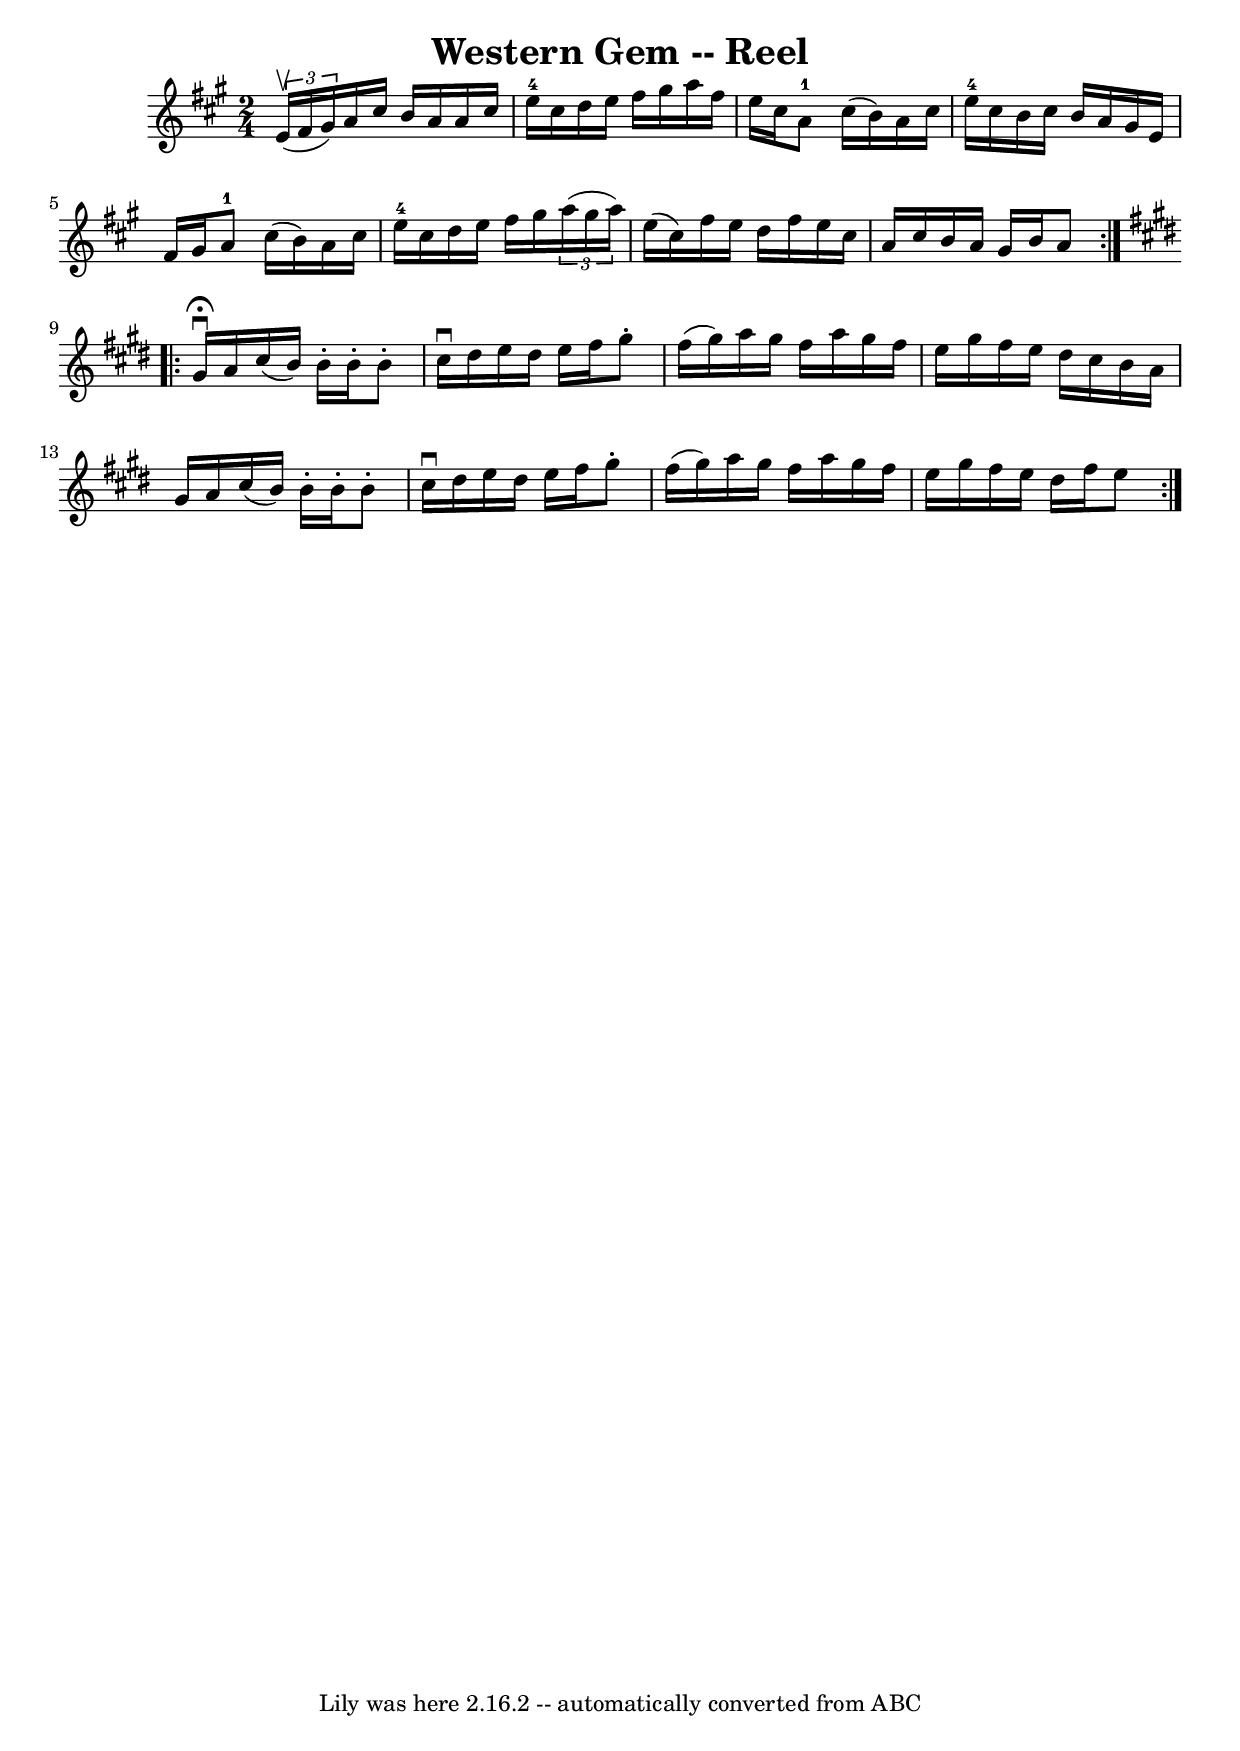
\version "2.16.2"
\include "Mammoth.ily"
\header {
  %% book = "Ryan's Mammoth Collection"
 crossRefNumber = "1"
 footnotes = "\\\\376"
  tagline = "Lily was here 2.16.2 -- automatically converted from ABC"
  title = "Western Gem -- Reel"

}
voicedefault =  {



  \repeat volta 2 {

    \time 2/4 
    \key a \major
    \times 2/3 { e'16^\upbow(fis'16 gis'16)  	       }   |
 a'16 cis''16 b'16 a'16 a'16 cis''16 e''16-4 cis''16     |
 d''16 e''16 fis''16 gis''16 a''16 fis''16 e''16 cis''16     |
 a'8-1 cis''16 (b'16) a'16 cis''16 e''16-4 cis''16     |
 b'16 cis''16 b'16 a'16 gis'16 e'16 fis'16 gis'16     |
 a'8-1 cis''16 ( b'16) a'16 cis''16 e''16-4 cis''16     |
 d''16 e''16 
 fis''16 gis''16    \times 2/3 { a''16 (gis''16 a''16) 
				  } e''16 (cis''16)    |
 fis''16 e''16 d''16 fis''16 e''16 cis''16 a'16 cis''16     |
 b'16 a'16 gis'16    
 b'16 a'8    
  }   
  \key e \major
  
  \repeat volta 2 { gis'16^\fermata^\downbow a'16   |
 cis''16 (b'16) b'16-. b'16-. b'8-. cis''16^\downbow dis''16    |
 e''16 dis''16 e''16 fis''16 gis''8-. fis''16 (gis''16)    |
 a''16 gis''16 fis''16 a''16 gis''16 fis''16 e''16 gis''16      |
 fis''16 e''16 dis''16 cis''16 b'16 a'16 gis'16 a'16     |
 cis''16 (b'16) b'16-. b'16-. b'8-. cis''16^\downbow dis''16     |
 e''16 dis''16 e''16 fis''16 gis''8-. fis''16 (gis''16)    |
 a''16 gis''16 fis''16 a''16 gis''16 fis''16 e''16 gis''16     |
 fis''16    
 e''16 dis''16 fis''16 e''8    
  }   

}

\score{
  <<

    \context Staff="default"
    {
      \voicedefault 
      
    }

  >>
  \layout {
    
  }
  \midi {
  }

}
